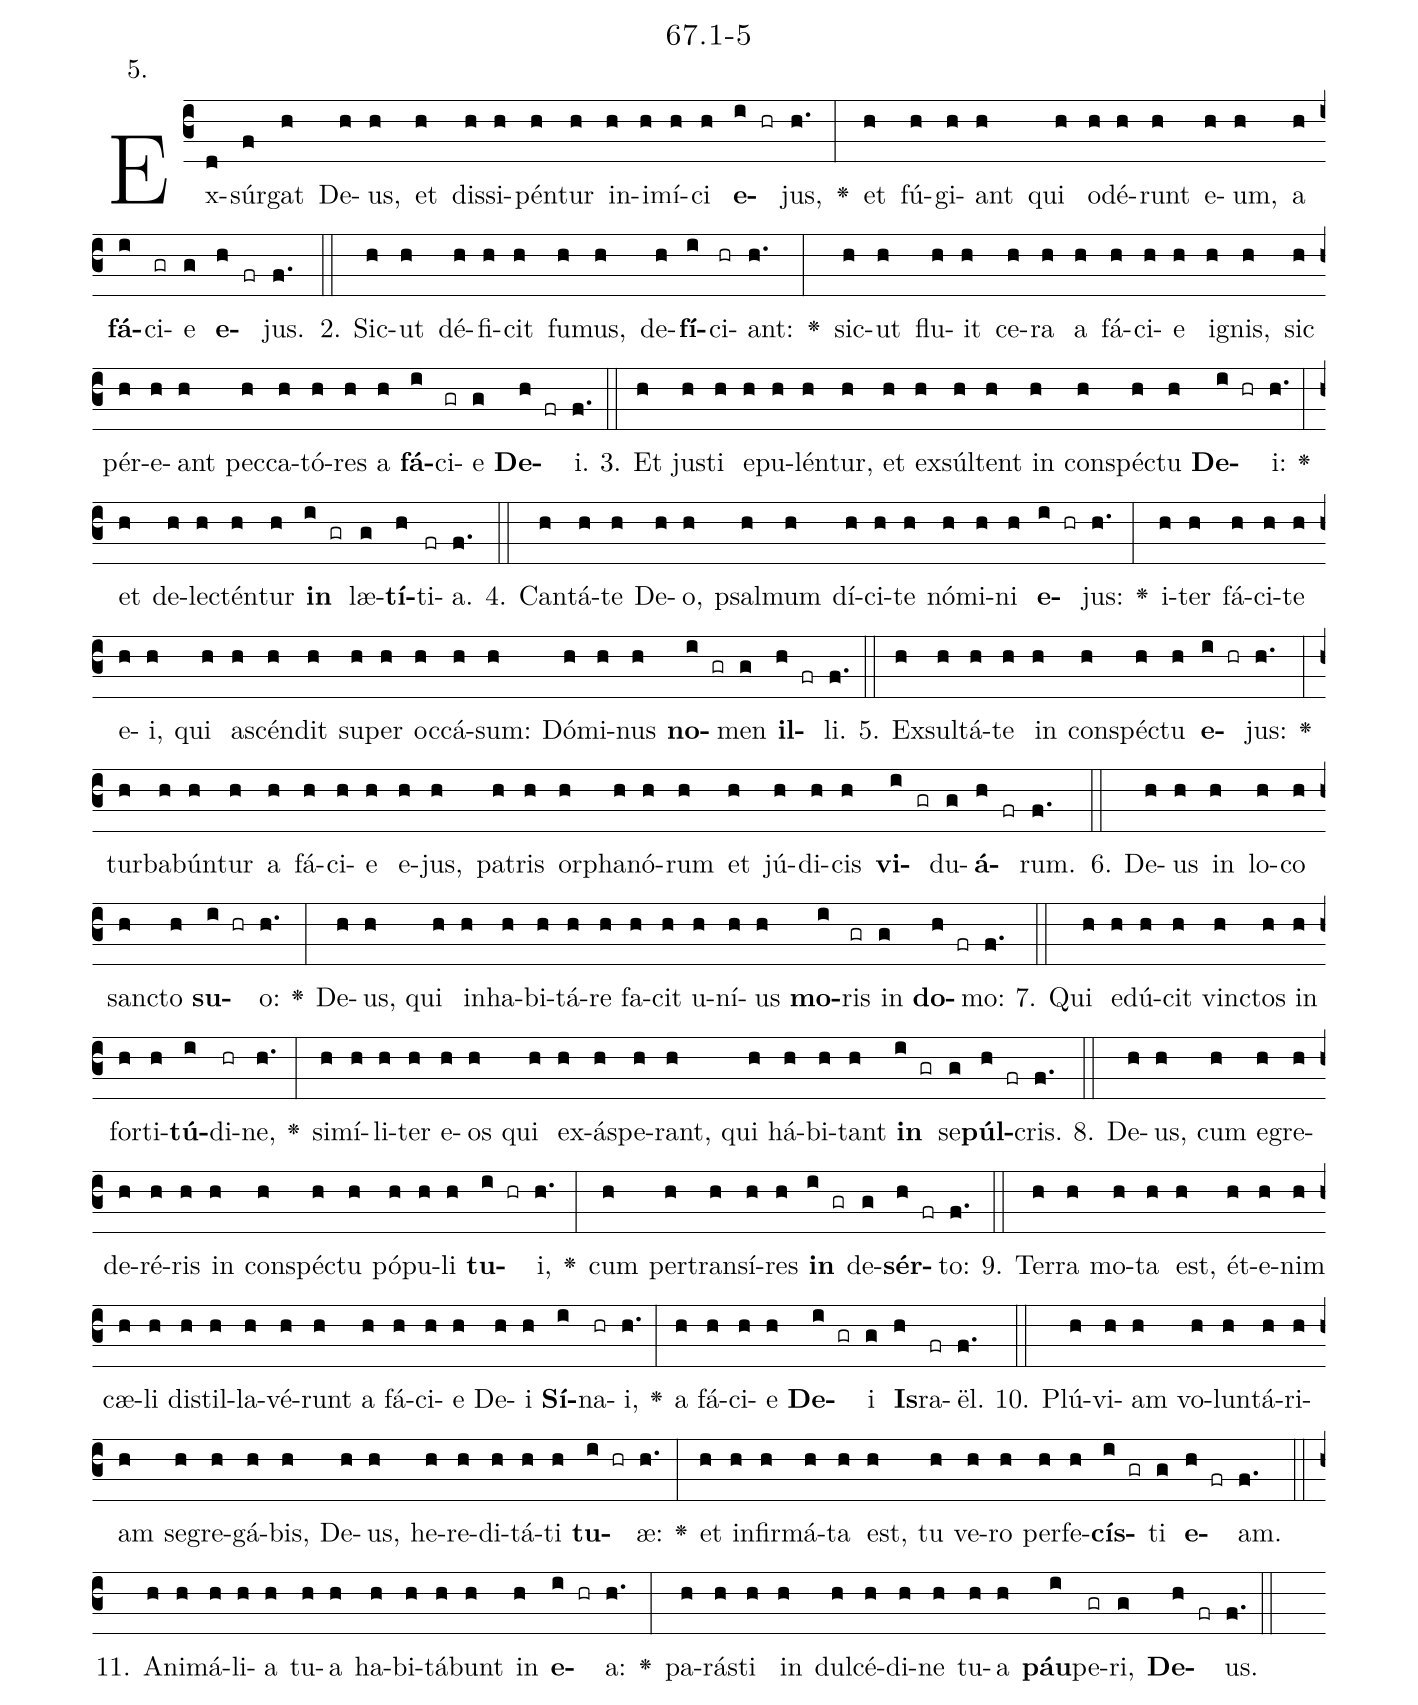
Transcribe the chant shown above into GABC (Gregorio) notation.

name: 67.1-5;
annotation: 5.;
%%
(c3)Ex(d)súr(f)gat(h) De(h)us,(h) et(h) dis(h)si(h)pén(h)tur(h) in(h)i(h)mí(h)ci(h) <b>e</b>(i hr)jus,(h.) <v>\greheightstar</v>(:) et(h) fú(h)gi(h)ant(h) qui(h) o(h)dé(h)runt(h) e(h)um,(h) a(h) <b>fá</b>(i)ci(gr)e(g) <b>e</b>(h fr)jus.(f.) (::)
2. Sic(h)ut(h) dé(h)fi(h)cit(h) fu(h)mus,(h) de(h)<b>fí</b>(i)ci(hr)ant:(h.) <v>\greheightstar</v>(:) sic(h)ut(h) flu(h)it(h) ce(h)ra(h) a(h) fá(h)ci(h)e(h) i(h)gnis,(h) sic(h) pér(h)e(h)ant(h) pec(h)ca(h)tó(h)res(h) a(h) <b>fá</b>(i)ci(gr)e(g) <b>De</b>(h fr)i.(f.) (::)
3. Et(h) jus(h)ti(h) e(h)pu(h)lén(h)tur,(h) et(h) ex(h)súl(h)tent(h) in(h) con(h)spéc(h)tu(h) <b>De</b>(i hr)i:(h.) <v>\greheightstar</v>(:) et(h) de(h)lec(h)tén(h)tur(h) <b>in</b>(i gr) læ(g)<b>tí</b>(h)ti(fr)a.(f.) (::)
4. Can(h)tá(h)te(h) De(h)o,(h) psal(h)mum(h) dí(h)ci(h)te(h) nó(h)mi(h)ni(h) <b>e</b>(i hr)jus:(h.) <v>\greheightstar</v>(:) i(h)ter(h) fá(h)ci(h)te(h) e(h)i,(h) qui(h) a(h)scén(h)dit(h) su(h)per(h) oc(h)cá(h)sum:(h) Dó(h)mi(h)nus(h) <b>no</b>(i gr)men(g) <b>il</b>(h fr)li.(f.) (::)
5. Ex(h)sul(h)tá(h)te(h) in(h) con(h)spéc(h)tu(h) <b>e</b>(i hr)jus:(h.) <v>\greheightstar</v>(:) tur(h)ba(h)bún(h)tur(h) a(h) fá(h)ci(h)e(h) e(h)jus,(h) pa(h)tris(h) or(h)pha(h)nó(h)rum(h) et(h) jú(h)di(h)cis(h) <b>vi</b>(i gr)du(g)<b>á</b>(h fr)rum.(f.) (::)
6. De(h)us(h) in(h) lo(h)co(h) sanc(h)to(h) <b>su</b>(i hr)o:(h.) <v>\greheightstar</v>(:) De(h)us,(h) qui(h) in(h)ha(h)bi(h)tá(h)re(h) fa(h)cit(h) u(h)ní(h)us(h) <b>mo</b>(i)ris(gr) in(g) <b>do</b>(h fr)mo:(f.) (::)
7. Qui(h) e(h)dú(h)cit(h) vinc(h)tos(h) in(h) for(h)ti(h)<b>tú</b>(i)di(hr)ne,(h.) <v>\greheightstar</v>(:) si(h)mí(h)li(h)ter(h) e(h)os(h) qui(h) ex(h)ás(h)pe(h)rant,(h) qui(h) há(h)bi(h)tant(h) <b>in</b>(i gr) se(g)<b>púl</b>(h fr)cris.(f.) (::)
8. De(h)us,(h) cum(h) e(h)gre(h)de(h)ré(h)ris(h) in(h) con(h)spéc(h)tu(h) pó(h)pu(h)li(h) <b>tu</b>(i hr)i,(h.) <v>\greheightstar</v>(:) cum(h) per(h)trans(h)í(h)res(h) <b>in</b>(i gr) de(g)<b>sér</b>(h fr)to:(f.) (::)
9. Ter(h)ra(h) mo(h)ta(h) est,(h) ét(h)e(h)nim(h) cæ(h)li(h) di(h)stil(h)la(h)vé(h)runt(h) a(h) fá(h)ci(h)e(h) De(h)i(h) <b>Sí</b>(i)na(hr)i,(h.) <v>\greheightstar</v>(:) a(h) fá(h)ci(h)e(h) <b>De</b>(i gr)i(g) <b>Is</b>(h)ra(fr)ël.(f.) (::)
10. Plú(h)vi(h)am(h) vo(h)lun(h)tá(h)ri(h)am(h) se(h)gre(h)gá(h)bis,(h) De(h)us,(h) he(h)re(h)di(h)tá(h)ti(h) <b>tu</b>(i hr)æ:(h.) <v>\greheightstar</v>(:) et(h) in(h)fir(h)má(h)ta(h) est,(h) tu(h) ve(h)ro(h) per(h)fe(h)<b>cís</b>(i gr)ti(g) <b>e</b>(h fr)am.(f.) (::)
11. A(h)ni(h)má(h)li(h)a(h) tu(h)a(h) ha(h)bi(h)tá(h)bunt(h) in(h) <b>e</b>(i hr)a:(h.) <v>\greheightstar</v>(:) pa(h)rás(h)ti(h) in(h) dul(h)cé(h)di(h)ne(h) tu(h)a(h) <b>páu</b>(i)pe(gr)ri,(g) <b>De</b>(h fr)us.(f.) (::)
